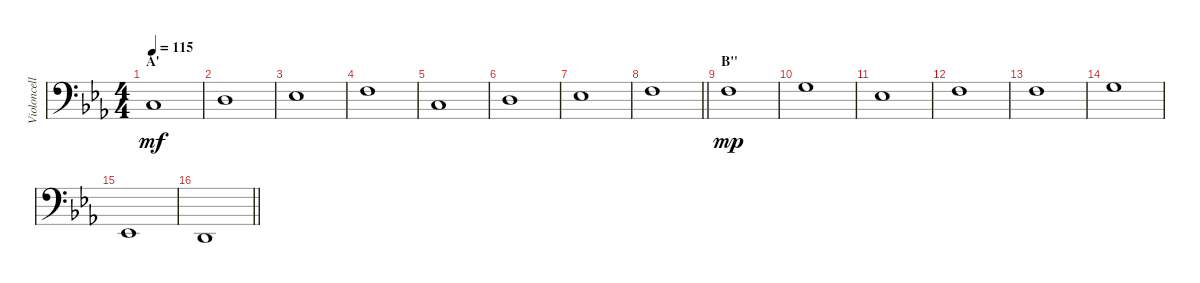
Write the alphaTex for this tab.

\track ("Violoncelle" "Violoncell") {instrument stringensemble1}
\staff {score}
\tuning (G2 D2 A1 E1) {hide}
\ts (4 4)
\section ("" "A'")
\tempo 115
\clef f4
\ks cminor
5.1.1{dy mf} |
7.1.1 |
8.1.1 |
10.1.1 |
5.1.1 |
7.1.1 |
8.1.1 |
\barLineRight lightlight
10.1.1 |
\section ("" "B''")
10.1.1{dy mp} |
12.1.1 |
8.1.1 |
10.1.1 |
10.1.1 |
12.1.1 |
6.3.1 |
\barLineRight lightlight
5.3.1
